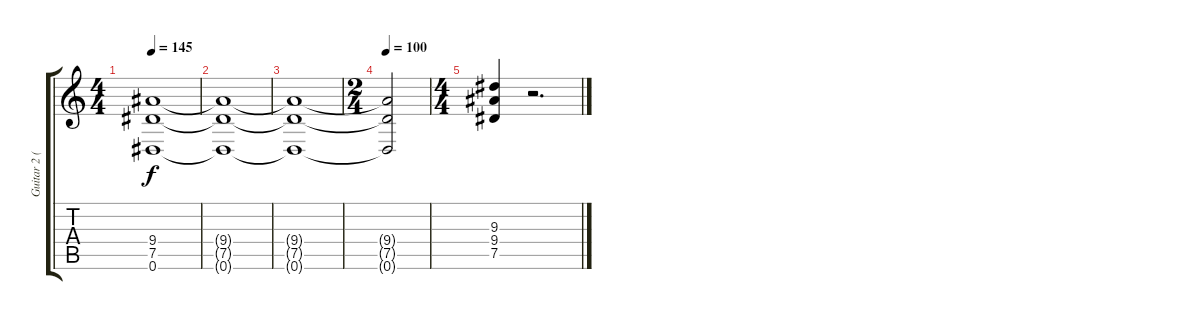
\track ("Guitar 2 (Slash)" "Guitar 2 (") {instrument overdrivenguitar}
\staff {score tabs}
\tuning (Eb4 Bb3 Gb3 Db3 Ab2 Eb2) {hide}
\ts (4 4)
\tempo 145
\clef g2
\ks c
(9.4{t} 7.5{t} 0.6{t}).1{dy f} |
(9.4{t} 7.5{t} 0.6{t}).1 |
(9.4{t} 7.5{t} 0.6{t}).1 |
\ts (2 4)
\tempo 100
(9.4{t} 7.5{t} 0.6{t}).2 |
\ts (4 4)
(9.3 9.4 7.5).4 r.2{d}
